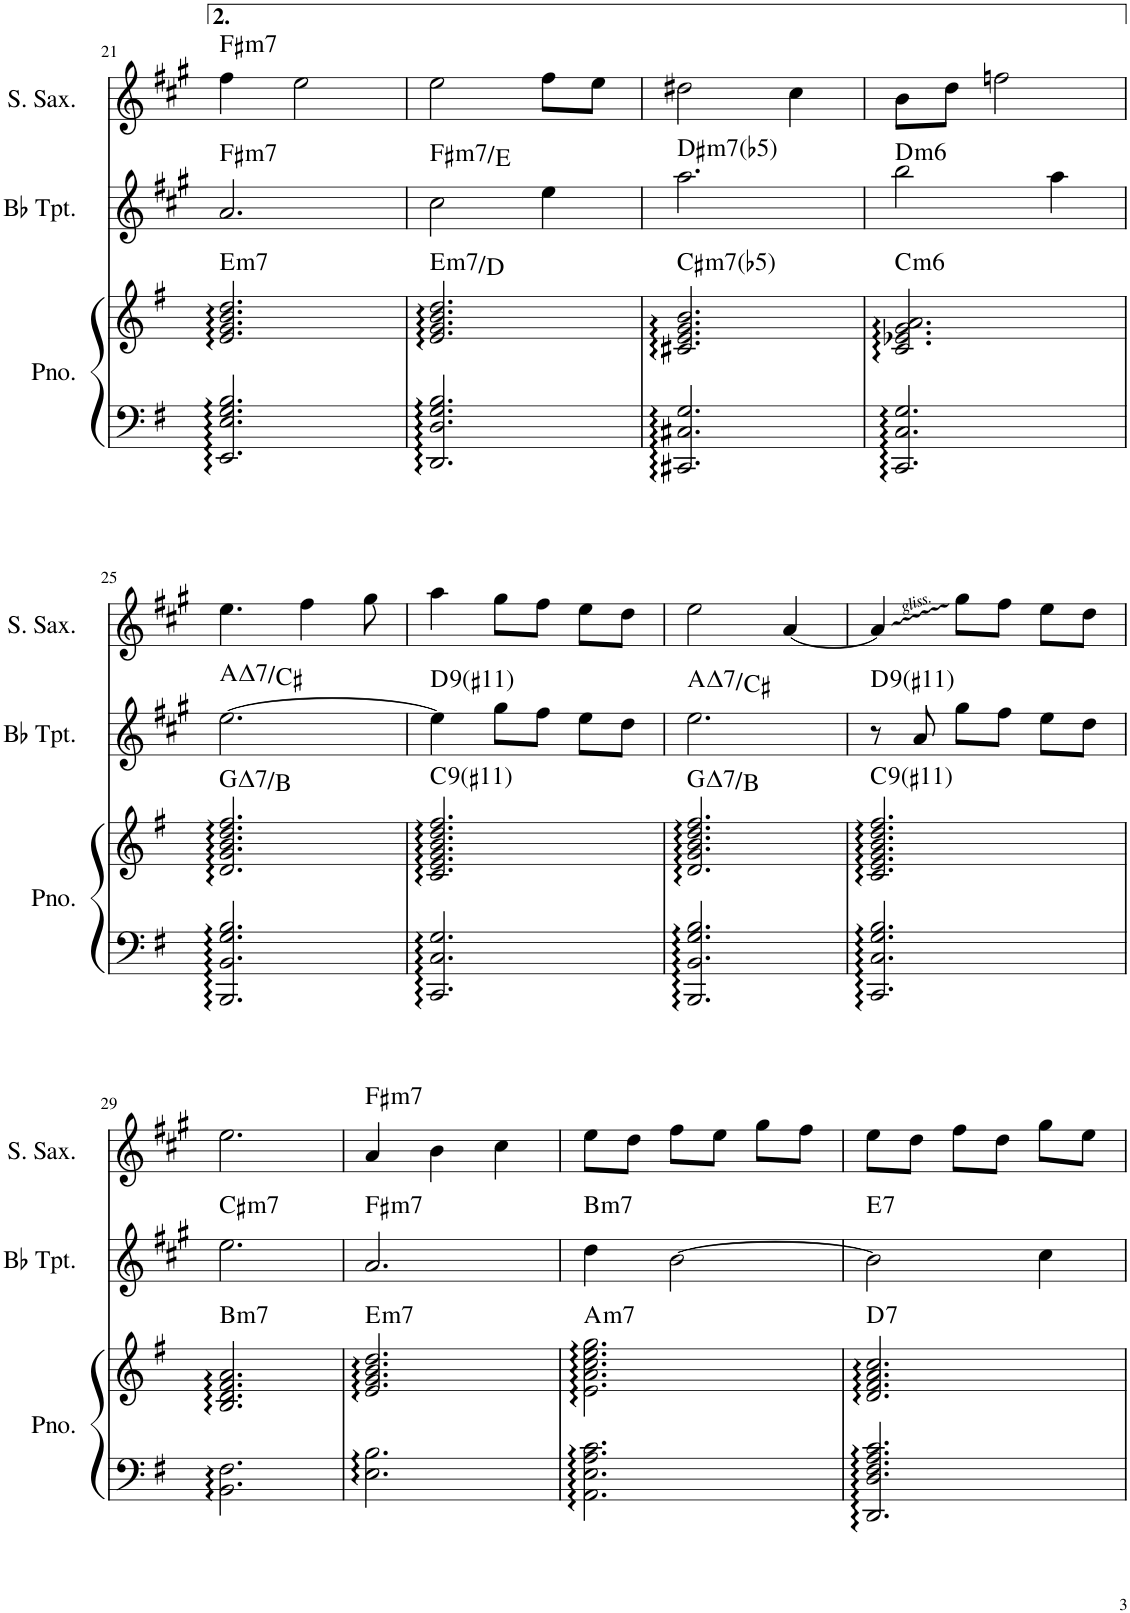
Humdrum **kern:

**kern	**kern	**harte	**kern	**harte	**kern	**harte
*part3	*part3	*part3	*part2	*part2	*part1	*part1
*staff4	*staff3	*	*staff2	*	*staff1	*
*I"Piano	*	*	*I"Bb Trumpet	*	*I"Soprano Saxophone	*
*I'Pno.	*	*	*I'Bb Tpt.	*	*I'S. Sax.	*
!!LO:PB:g=z
*clefF4	*clefG2	*	*clefG2	*	*clefG2	*
*	*	*	*Trd1c2	*	*Trd1c2	*
*k[f#]	*k[f#]	*	*k[f#c#g#]	*	*k[f#c#g#]	*
*M3/4	*M3/4	*	*M3/4	*	*M3/4	*
=21	=21	=21	=21	=21	=21	=21
!	!	!LO:H:kt=m7	!	!LO:H:kt=m7	!	!LO:H:kt=m7
2.EE/ 2.E/ 2.G/ 2.B/	2.e/ 2.g/ 2.b/ 2.dd/	E:min7	2.a/	F#:min7	4ff#\	F#:min7
.	.	.	.	.	2ee\	.
=22	=22	=22	=22	=22	=22	=22
!	!	!LO:H:kt=m7	!	!LO:H:kt=m7	!	!
2.DD/ 2.D/ 2.G/ 2.B/	2.e/ 2.g/ 2.b/ 2.dd/	E:min7/b7	2cc#\	F#:min7/b7	2ee\	.
.	.	.	4ee\	.	8ff#\L	.
.	.	.	.	.	8ee\J	.
=23	=23	=23	=23	=23	=23	=23
!	!	!LO:H:kt=m7(b5)	!	!LO:H:kt=m7(b5)	!	!
2.CC#X/ 2.C#X/ 2.G/	2.c#X/ 2.e/ 2.g/ 2.b/	C#:hdim7	2.aa\	D#:hdim7	2dd#X\	.
.	.	.	.	.	4cc#\	.
=24	=24	=24	=24	=24	=24	=24
!	!	!LO:H:kt=m6	!	!LO:H:kt=m6	!	!
2.CC/ 2.C/ 2.G/	2.c/ 2.e-X/ 2.g/ 2.a/	C:min6	2bb\	D:min6	8b\L	.
.	.	.	.	.	8dd\J	.
.	.	.	.	.	2ffn\	.
.	.	.	4aa\	.	.	.
!!LO:LB:g=z
=25	=25	=25	=25	=25	=25	=25
!	!	!LO:H:kt=7	!	!LO:H:kt=7	!	!
2.BBB/ 2.BB/ 2.G/ 2.B/	2.d/ 2.g/ 2.b/ 2.dd/ 2.ff#/	G:maj7/3	[2.ee\	A:maj7/3	4.ee\	.
.	.	.	.	.	4ff#\	.
.	.	.	.	.	8gg#\	.
=26	=26	=26	=26	=26	=26	=26
!	!	!LO:H:kt=9	!	!LO:H:kt=9	!	!
2.CC/ 2.C/ 2.G/	2.c/ 2.e/ 2.g/ 2.b/ 2.dd/ 2.ff#/	C:9(#11)	4ee\]	D:9(#11)	4aa\	.
.	.	.	8gg#\L	.	8gg#\L	.
.	.	.	8ff#\J	.	8ff#\J	.
.	.	.	8ee\L	.	8ee\L	.
.	.	.	8dd\J	.	8dd\J	.
=27	=27	=27	=27	=27	=27	=27
!	!	!LO:H:kt=7	!	!LO:H:kt=7	!	!
2.BBB/ 2.BB/ 2.G/ 2.B/	2.d/ 2.g/ 2.b/ 2.dd/ 2.ff#/	G:maj7/3	2.ee\	A:maj7/3	2ee\	.
.	.	.	.	.	[4a/	.
=28	=28	=28	=28	=28	=28	=28
!	!	!LO:H:kt=9	!	!LO:H:kt=9	!	!
2.CC/ 2.C/ 2.G/ 2.B/	2.c/ 2.e/ 2.g/ 2.b/ 2.dd/ 2.ff#/	C:9(#11)	8r	D:9(#11)	4a/]	.
.	.	.	8a/	.	.	.
.	.	.	8gg#\L	.	8gg#\L	.
.	.	.	8ff#\J	.	8ff#\J	.
.	.	.	8ee\L	.	8ee\L	.
.	.	.	8dd\J	.	8dd\J	.
!!LO:LB:g=z
=29	=29	=29	=29	=29	=29	=29
!	!	!LO:H:kt=m7	!	!LO:H:kt=m7	!	!
2.BB\ 2.F#\	2.B/ 2.d/ 2.f#/ 2.a/	B:min7	2.ee\	C#:min7	2.ee\	.
=30	=30	=30	=30	=30	=30	=30
!	!	!LO:H:kt=m7	!	!LO:H:kt=m7	!	!LO:H:kt=m7
2.E\ 2.B\	2.e/ 2.g/ 2.b/ 2.dd/	E:min7	2.a/	F#:min7	4a/	F#:min7
.	.	.	.	.	4b\	.
.	.	.	.	.	4cc#\	.
=31	=31	=31	=31	=31	=31	=31
!	!	!LO:H:kt=m7	!	!LO:H:kt=m7	!	!
2.AA\ 2.E\ 2.A\ 2.c\	2.e\ 2.a\ 2.cc\ 2.ee\ 2.gg\	A:min7	4dd\	B:min7	8ee\L	.
.	.	.	.	.	8dd\J	.
.	.	.	[2b\	.	8ff#\L	.
.	.	.	.	.	8ee\J	.
.	.	.	.	.	8gg#\L	.
.	.	.	.	.	8ff#\J	.
=32	=32	=32	=32	=32	=32	=32
!	!	!LO:H:kt=7	!	!LO:H:kt=7	!	!
2.DD/ 2.D/ 2.F#/ 2.A/ 2.c/	2.d/ 2.f#/ 2.a/ 2.cc/	D:7	2b\]	E:7	8ee\L	.
.	.	.	.	.	8dd\J	.
.	.	.	.	.	8ff#\L	.
.	.	.	.	.	8dd\J	.
.	.	.	4cc#\	.	8gg#\L	.
.	.	.	.	.	8ee\J	.
=	=	=	=	=	=	=
*-	*-	*-	*-	*-	*-	*-
